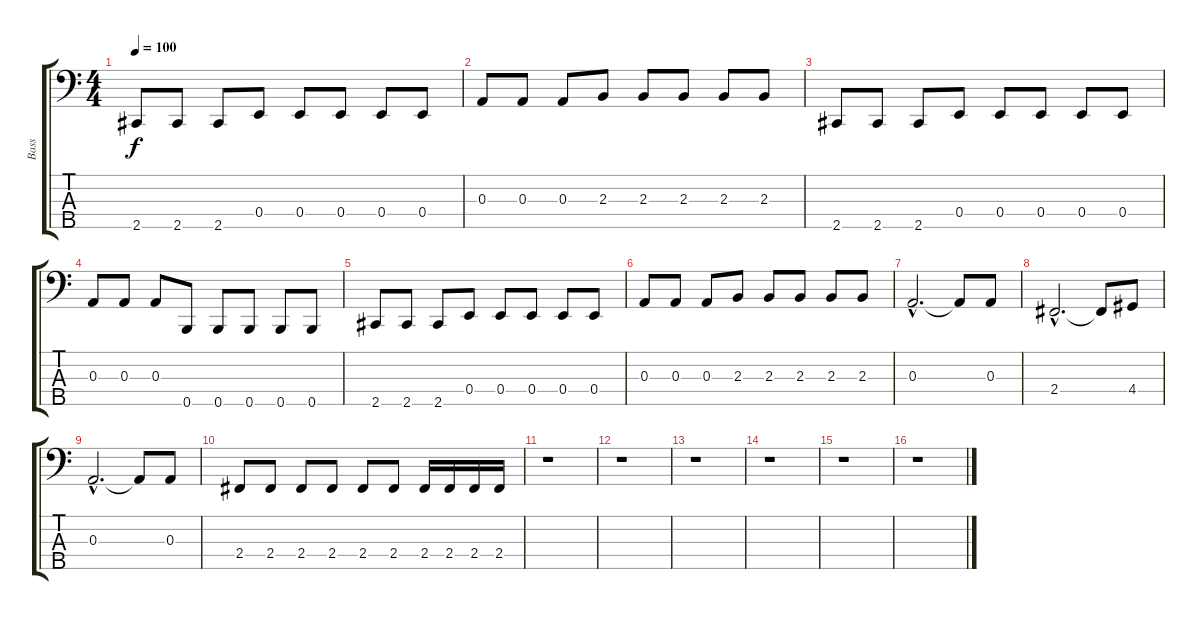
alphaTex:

\track ("Bass" "Bass") {instrument electricbassfinger}
\staff {score tabs}
\tuning (G2 D2 A1 E1 B0) {hide}
\ts (4 4)
\tempo 100
\clef f4
\ks c
2.5.8{dy f} 2.5.8 2.5.8 0.4.8 0.4.8 0.4.8 0.4.8 0.4.8 |
0.3.8 0.3.8 0.3.8 2.3.8 2.3.8 2.3.8 2.3.8 2.3.8 |
2.5.8 2.5.8 2.5.8 0.4.8 0.4.8 0.4.8 0.4.8 0.4.8 |
0.3.8 0.3.8 0.3.8 0.5.8 0.5.8 0.5.8 0.5.8 0.5.8 |
2.5.8 2.5.8 2.5.8 0.4.8 0.4.8 0.4.8 0.4.8 0.4.8 |
0.3.8 0.3.8 0.3.8 2.3.8 2.3.8 2.3.8 2.3.8 2.3.8 |
0.3{hac}.2{d} 0.3{t}.8 0.3.8 |
2.4{hac}.2{d} 2.4{t}.8 4.4.8 |
0.3{hac}.2{d} 0.3{t}.8 0.3.8 |
2.4.8 2.4.8 2.4.8 2.4.8 2.4.8 2.4.8 2.4.16 2.4.16 2.4.16 2.4.16 |
r.1 |
r.1 |
r.1 |
r.1 |
r.1 |
r.1
